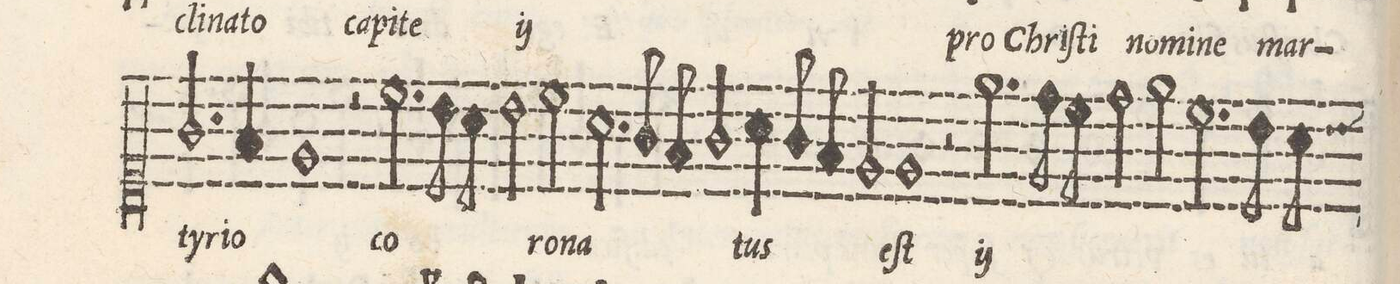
**kern	**text
*I"CANTVS	*
*clefC1	*
*k[]	*
*met(C|)	*
*M2/1	*
2.gny/	-ty-
4f/	-ri-
=32-	=32-
1e	-o
2r	.
2.cc\	co-
=33-	=33-
8b\	.
8a\	.
2b\	.
2cc\	-ro-
2.a\	-na-
=34-	=34-
8g/	.
8f/	.
2g/	.
4a\	-tus
8g/	.
8f/	.
2e/	.
=35-	=35-
1e	eſt
2r	.
*	*ij
2.ee\	co-
=36-	=36-
8dd\	.
8cc\	.
2dd\	.
2ee\	-ro-
2.cc\	-na-
=37-	=37-
8b\	.
8a\	.
*custos:b	*
*-	*-
